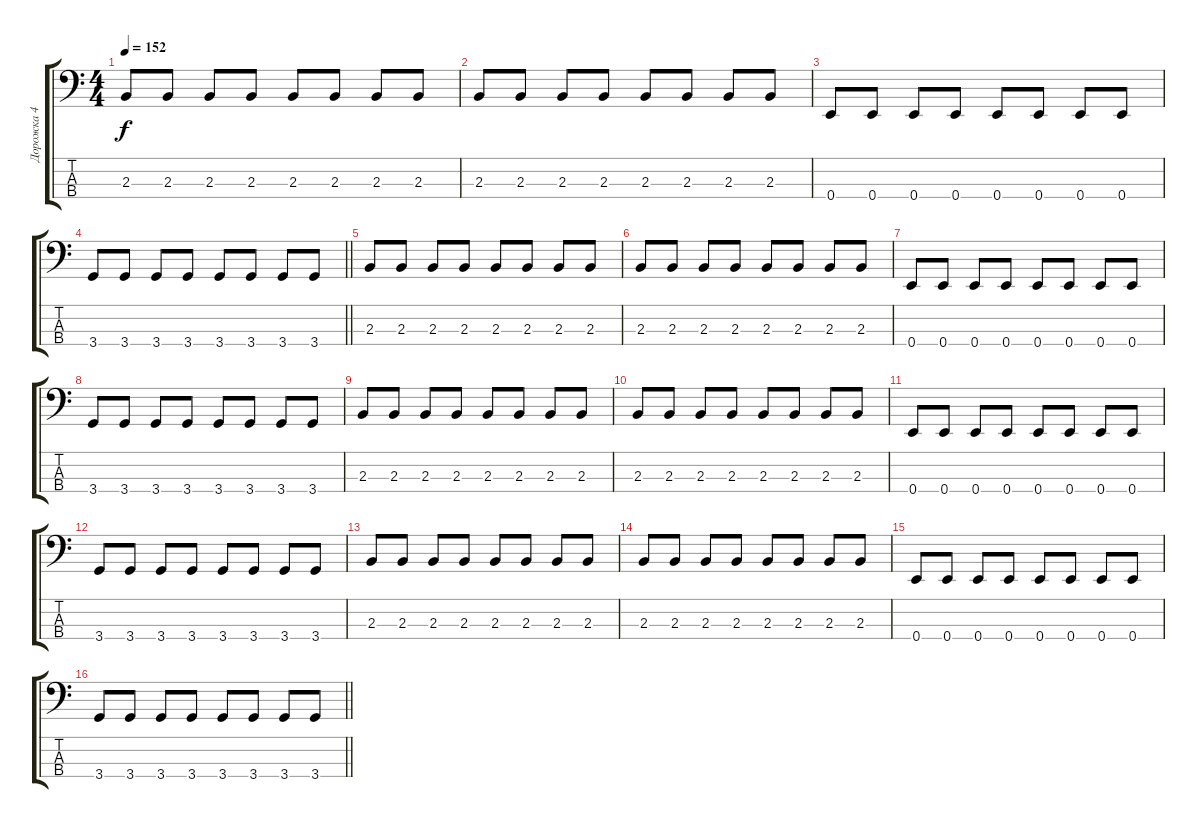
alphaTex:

\track ("Дорожка 4" "Дорожка 4") {instrument electricbasspick}
\staff {score tabs}
\tuning (G2 D2 A1 E1) {hide}
\ts (4 4)
\tempo 152
\clef f4
\ks c
2.3.8{dy f} 2.3.8 2.3.8 2.3.8 2.3.8 2.3.8 2.3.8 2.3.8 |
2.3.8 2.3.8 2.3.8 2.3.8 2.3.8 2.3.8 2.3.8 2.3.8 |
0.4.8 0.4.8 0.4.8 0.4.8 0.4.8 0.4.8 0.4.8 0.4.8 |
\barLineRight lightlight
3.4.8 3.4.8 3.4.8 3.4.8 3.4.8 3.4.8 3.4.8 3.4.8 |
2.3.8 2.3.8 2.3.8 2.3.8 2.3.8 2.3.8 2.3.8 2.3.8 |
2.3.8 2.3.8 2.3.8 2.3.8 2.3.8 2.3.8 2.3.8 2.3.8 |
0.4.8 0.4.8 0.4.8 0.4.8 0.4.8 0.4.8 0.4.8 0.4.8 |
3.4.8 3.4.8 3.4.8 3.4.8 3.4.8 3.4.8 3.4.8 3.4.8 |
2.3.8 2.3.8 2.3.8 2.3.8 2.3.8 2.3.8 2.3.8 2.3.8 |
2.3.8 2.3.8 2.3.8 2.3.8 2.3.8 2.3.8 2.3.8 2.3.8 |
0.4.8 0.4.8 0.4.8 0.4.8 0.4.8 0.4.8 0.4.8 0.4.8 |
3.4.8 3.4.8 3.4.8 3.4.8 3.4.8 3.4.8 3.4.8 3.4.8 |
2.3.8 2.3.8 2.3.8 2.3.8 2.3.8 2.3.8 2.3.8 2.3.8 |
2.3.8 2.3.8 2.3.8 2.3.8 2.3.8 2.3.8 2.3.8 2.3.8 |
0.4.8 0.4.8 0.4.8 0.4.8 0.4.8 0.4.8 0.4.8 0.4.8 |
\barLineRight lightlight
3.4.8 3.4.8 3.4.8 3.4.8 3.4.8 3.4.8 3.4.8 3.4.8
